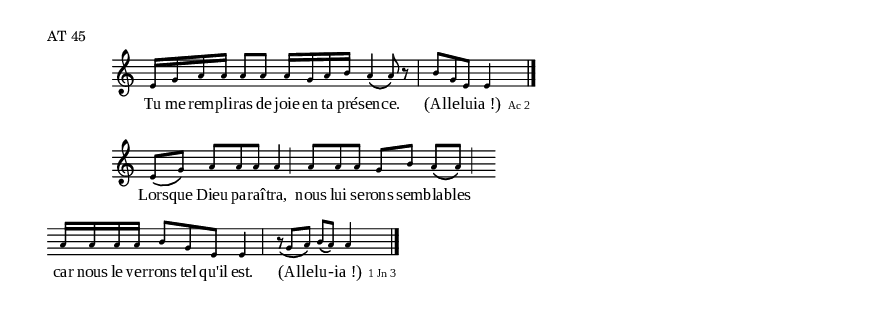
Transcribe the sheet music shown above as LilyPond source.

\version "2.10.0"
 \include "definitions.ly"
\markup {AT 45 }

\relative d' { 
	\new Staff {
		\cadenzaOn
		\set Staff.instrumentName = \markup{ \center-align {  } }
		e16[ g a a]
		a8[ a]
		a16[ g a b]
		a4\( a8\) r8
		\barre\pespace 
		\times 2/3 {b8[ g e]} e4
		\endBar
	}

	\addlyrics {
		Tu me rem -- pli -- ras de joie en ta pré -- sen -- ce. "(Al" -- le -- lu -- "ia !)"
		\markup { \citation #"Ac 2" } 
	}
}


\relative d' { 
	\new Staff {
		\cadenzaOn
		\set Staff.instrumentName = \markup{ \center-align {  } }
e8[\( g\)]
\times 2/3 { a[ a a] }
a4
\cesure \pespace 
\times 2/3 { a8[ a a] }
g[ b]
a[\( a\)] \cesure\pespace 
\indentLine
a16[ a a a]
\times 2/3 { b8[ g e] }
e4\pespace \barre\pespace 
\times 2/3 { r8_\( g[ a]\) }
b[\( a\)]
a4
		\endBar
	}

	\addlyrics {
Lors -- que Dieu pa -- raî -- tra, nous lui se -- rons sem -- bla -- bles car nous le ver -- rons tel qu'il est. "(Al" -- le -- lu -- - -- "ia !)"
		\markup { \citation #"1 Jn 3" } 
	}
}


